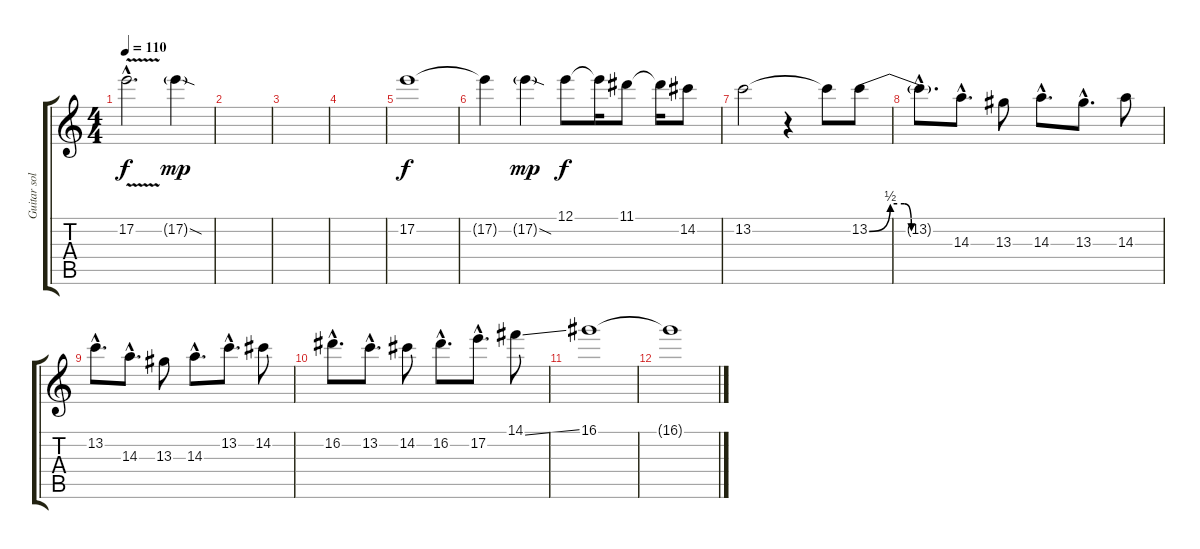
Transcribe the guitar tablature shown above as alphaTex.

\track ("Guitar solo" "Guitar sol") {instrument overdrivenguitar}
\staff {score tabs}
\tuning (E4 B3 G3 D3 A2 E2) {hide}
\ts (4 4)
\tempo 110
\clef g2
\ks c
17.2{v hac}.2{d dy f} 17.2{sod g}.4{dy mp} |
|
|
|
17.2.1{dy f} |
17.2{t}.4 17.2{sod g}.4{dy mp} 12.1.8{dy f} 12.1{t}.16 11.1.8 11.1{t}.16 14.2.8 |
13.2.2 r.4 13.2{t}.8 13.2{be (custom 0 0 15 2 25 2 30 0 45 0 60 0)}.8 |
13.2{hac t}.8{d} 14.3{hac}.8{d} 13.3.8 14.3{hac}.8{d} 13.3{hac}.8{d} 14.3.8 |
13.2{hac}.8{d} 14.3{hac}.8{d} 13.3.8 14.3{hac}.8{d} 13.2{hac}.8{d} 14.2.8 |
16.2{hac}.8{d} 13.2{hac}.8{d} 14.2.8 16.2{hac}.8{d} 17.2{hac}.8{d} 14.1{ss}.8 |
16.1.1 |
16.1{t}.1
